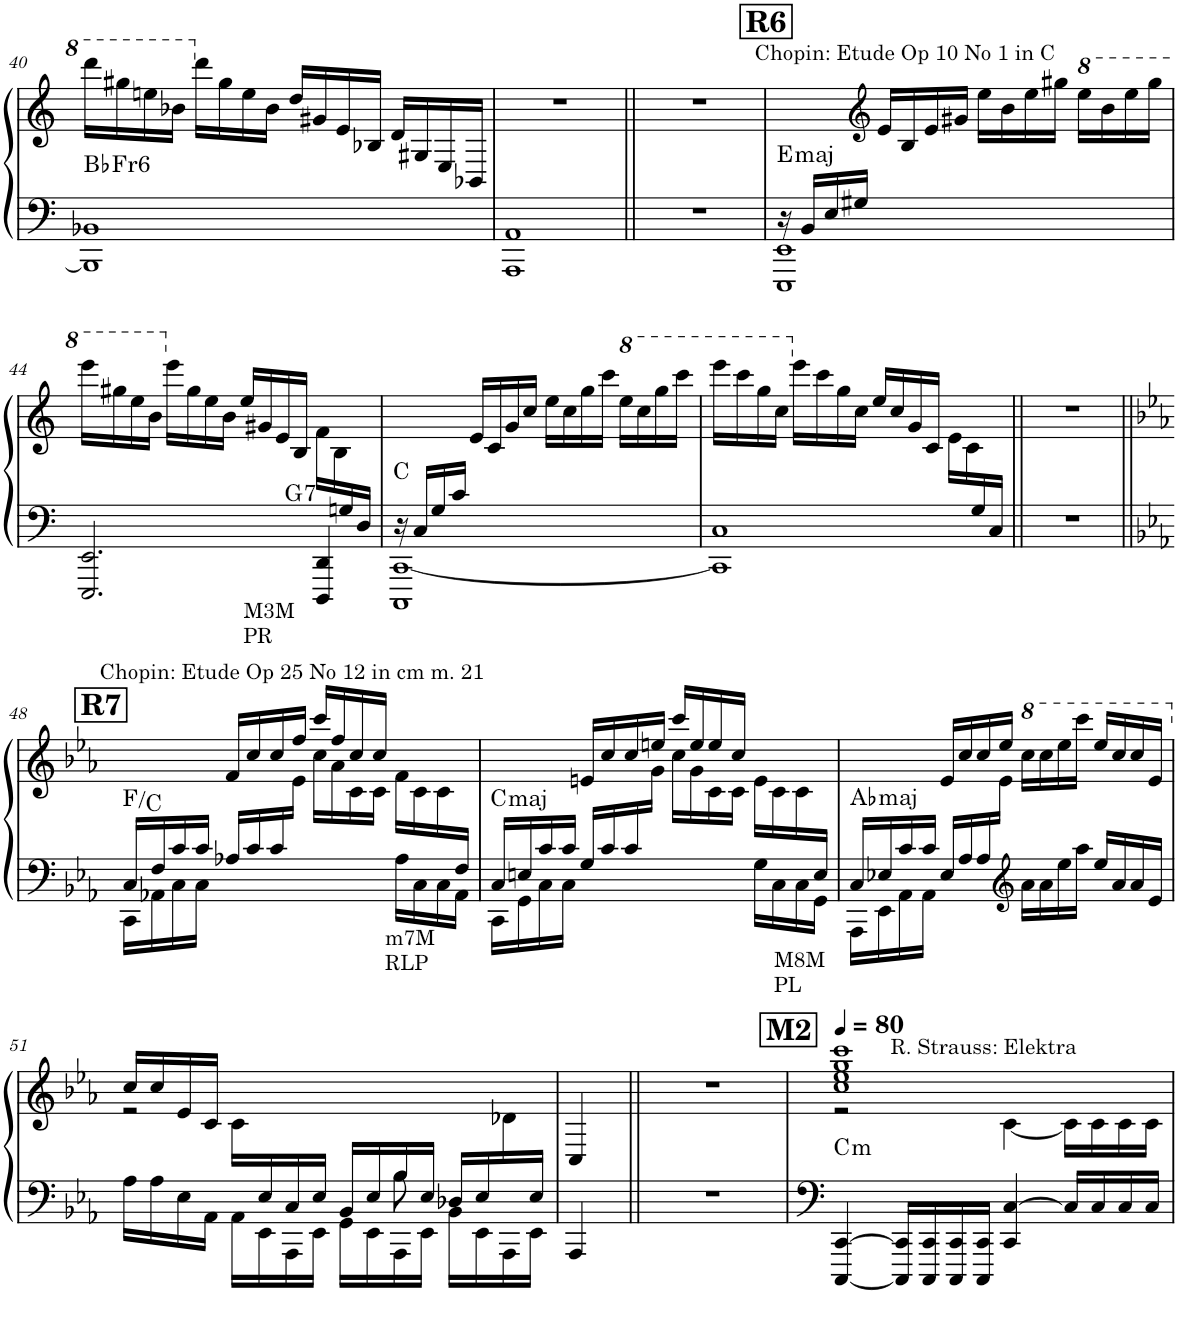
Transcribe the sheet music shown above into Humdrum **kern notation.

**kern	**kern	**harte
*part1	*part1	*part1
*staff2	*staff1	*
*I"Piano	*	*
*I'Pno.	*	*
!!LO:PB:g=z
*clefF4	*clefG2	*
*k[]	*k[]	*
*M4/4	*M4/4	*
=40	=40	=40
!	!	!LO:H:kt=Fr
1BBB-] 1BB-X	16dddd\LL	.
.	16ggg#X\	.
.	16eeen\	.
.	16bb-X\JJ	.
.	16ddd\LL	.
.	16gg#\	.
.	16ee\	.
.	16b-\JJ	.
.	16dd/LL	.
.	16g#X/	.
.	16e/	.
.	16B-X/JJ	.
.	16d/LL	.
.	16G#X/	.
.	16E/	.
.	16BB-X/JJ	.
=41	=41	=41
1AAA 1AA	1r	.
=42||	=42||	=42||
1r	1r	.
!!LO:REH:place=s1:a:B:cj:fs=14:t=R6
=43	=43	=43
*^	*	*
!	!	!	!LO:H:kt=maj
16ryy	1EEE 1EE	16r	E:maj
16BB/LL	.	8.ryy	.
16E/	.	.	.
16G#X/JJ	.	.	.
*	*	*clefG2	*
!	!	!LO:TX:a:t=Chopin&colon; Etude Op 10 No 1 in C	!
2.ryy	.	16e/LL	.
.	.	16B/	.
.	.	16e/	.
.	.	16g#X/JJ	.
.	.	16ee\LL	.
.	.	16b\	.
.	.	16ee\	.
.	.	16gg#X\JJ	.
*	*	*8va	*
.	.	16eee\LL	.
.	.	16bb\	.
.	.	16eee\	.
.	.	16ggg#\JJ	.
!!LO:LB:g=z
=44	=44	=44	=44
2..ryy	2.EEE/ 2.EE/	16eeee\LL	.
.	.	16ggg#X\	.
.	.	16eee\	.
.	.	16bb\JJ	.
*	*	*X8va	*
.	.	16eee\LL	.
.	.	16gg#\	.
.	.	16ee\	.
.	.	16b\JJ	.
.	.	16ee/LL	.
.	.	16g#X/	.
.	.	16e/	.
.	.	16B/JJ	.
!	!LO:TX:b:t=M3M	!	!
!	!LO:TX:b:t=PR	!	!
!	!	!	!LO:H:kt=7
.	4DDD/ 4DD/	16f\LL	G:7
.	.	16B\	.
16Gn/	.	8ryy	.
16D/JJ	.	.	.
=45	=45	=45	=45
16ryy	1CCC [<1CC	16r	C:maj
16C/LL	.	8.ryy	.
16G/	.	.	.
16c/JJ	.	.	.
2.ryy	.	16e/LL	.
.	.	16c/	.
.	.	16g/	.
.	.	16cc/JJ	.
.	.	16ee\LL	.
.	.	16cc\	.
.	.	16gg\	.
.	.	16ccc\JJ	.
*	*	*8va	*
.	.	16eee\LL	.
.	.	16ccc\	.
.	.	16ggg\	.
.	.	16cccc\JJ	.
=46	=46	=46	=46
2..ryy	1CC] 1C	16eeee\LL	.
.	.	16cccc\	.
.	.	16ggg\	.
.	.	16ccc\JJ	.
*	*	*X8va	*
.	.	16eee\LL	.
.	.	16ccc\	.
.	.	16gg\	.
.	.	16cc\JJ	.
.	.	16ee/LL	.
.	.	16cc/	.
.	.	16g/	.
.	.	16c/JJ	.
.	.	16e\LL	.
.	.	16c\	.
16G/	.	8ryy	.
16C/JJ	.	.	.
*v	*v	*	*
=47||	=47||	=47||
1r	1r	.
!!LO:LB:g=z
!!LO:REH:place=s1:a:B:cj:fs=14:t=R7
=48||	=48||	=48||
*k[b-e-a-]	*k[b-e-a-]	*
*^	*^	*
16C/LL	16CC\LL	4ryy	4..ryy	F:maj/5
16F/	16AA-X\	.	.	.
16c/	16C\	.	.	.
16c/JJ	16C\JJ	.	.	.
!	!	!LO:TX:a:t=Chopin&colon; Etude Op 25 No 12 in cm m. 21	!	!
8.ryy	16A-X/LL	16f/LL	.	.
.	16c/	16cc/	.	.
.	16c/	16cc/	.	.
.	16ryy	16ff/JJ	16e-\JJ	.
*v	*v	*	*	*
.	16ccc/LL	16cc\LL	.
.	16ff/	16a-\	.
.	16cc/	16c\	.
.	16cc/JJ	16c\JJ	.
*^	*	*	*
.	16A-\LL	16f\LL	16ryy	.
.	16C\	16c\	8.ryy	.
.	16C\	16c\	.	.
16F/JJ	16AA-\JJ	16ryy	.	.
=49	=49	=49	=49	=49
!LO:TX:b:t=m7M	!	!	!	!
!LO:TX:b:t=RLP	!	!	!	!
!	!	!	!	!LO:H:kt=maj
16C/LL	16CC\LL	4ryy	4..ryy	C:maj
16En/	16GG\	.	.	.
16c/	16C\	.	.	.
16c/JJ	16C\JJ	.	.	.
8.ryy	16G/LL	16en/LL	.	.
.	16c/	16cc/	.	.
.	16c/	16cc/	.	.
.	16ryy	16een/JJ	16g\JJ	.
*v	*v	*	*	*
.	16ccc/LL	16cc\LL	.
.	16ee/	16g\	.
.	16ee/	16c\	.
.	16cc/JJ	16c\JJ	.
*^	*	*	*
.	16G\LL	16e\LL	16ryy	.
.	16C\	16c\	8.ryy	.
.	16C\	16c\	.	.
!LO:TX:b:t=M8M	!	!	!	!
!LO:TX:b:t=PL	!	!	!	!
16E/JJ	16GG\JJ	16ryy	.	.
=50	=50	=50	=50	=50
!	!	!	!	!LO:H:kt=maj
16C/LL	16AAA-\LL	4ryy	4..ryy	Ab:maj
16E-X/	16EE-\	.	.	.
16c/	16AA-\	.	.	.
16c/JJ	16AA-\JJ	.	.	.
2.ryy	16E-/LL	16e-/LL	.	.
.	16A-/	16cc/	.	.
.	16A-/	16cc/	.	.
.	16ryy	16ee-/JJ	16e-\JJ	.
*clefG2	*	*	*	*
*	*	*8va	*	*
.	16a-\LL	16ccc\LL	2ryy	.
.	16a-\	16ccc\	.	.
.	16ee-\	16eee-\	.	.
.	16aa-\JJ	16cccc\JJ	.	.
.	16ee-/LL	16eee-/LL	.	.
.	16a-/	16ccc/	.	.
.	16a-/	16ccc/	.	.
.	16e-/JJ	16ee-/JJ	.	.
!!LO:LB:g=z	!!
=51	=51	=51	=51	=51
*	*^	*	*	*
*	*	*	*X8va	*	*
16ryy	8ryy	16A-\LL	16cc/LL	2r	.
.	.	16A-\	16cc/	.	.
.	16ryy@	16E-\	16e-/	.	.
.	16ryy@	16AA-\JJ	16c/JJ	.	.
.	16ryy@	16AA-\LL	16c\LL	.	.
16E-/	16ryy@	16EE-\	16ryy	.	.
16C/	16ryy@	16AAA-\	.	.	.
16E-/JJ	16ryy@	16EE-\JJ	.	.	.
16BB-/LL	16ryy@	16GG\LL	.	8ryy	.
16E-/	16ryy@	16EE-\	.	.	.
16B-/	8B-\	16AAA-\	.	8ryy	.
16E-/JJ	.	16EE-\JJ	.	.	.
16D-X/LL	4ryy	16BB-\LL	.	4ryy	.
16E-/	.	16EE-\	.	.	.
16ryy	.	16AAA-\	16d-X\	.	.
16E-/JJ	.	16EE-\JJ	16ryy	.	.
*v	*v	*v	*	*	*
*	*v	*v	*
=52	=52	=52
4AAA-/	4C/	.
=53||	=53||	=53||
1r	1r	.
=54	=54	=54
!!LO:REH:place=s1:a:B:cj:fs=14:t=M2
*	*MM80	*
*	*^	*
!	!LO:TX:a:t=R. Strauss&colon; Elektra	!	!LO:H:kt=m
[4CCC/ [4CC/	1cc 1ee- 1gg 1ccc	2r	C:min
16CCC/] 16CC/]LL	.	.	.
16CCC/ 16CC/	.	.	.
16CCC/ 16CC/	.	.	.
16CCC/ 16CC/JJ	.	.	.
4CC/ [4C/	.	[4c\	.
16C/LL]	.	16c\LL]	.
16C/	.	16c\	.
16C/	.	16c\	.
16C/JJ	.	16c\JJ	.
*	*v	*v	*
=	=	=
*-	*-	*-
